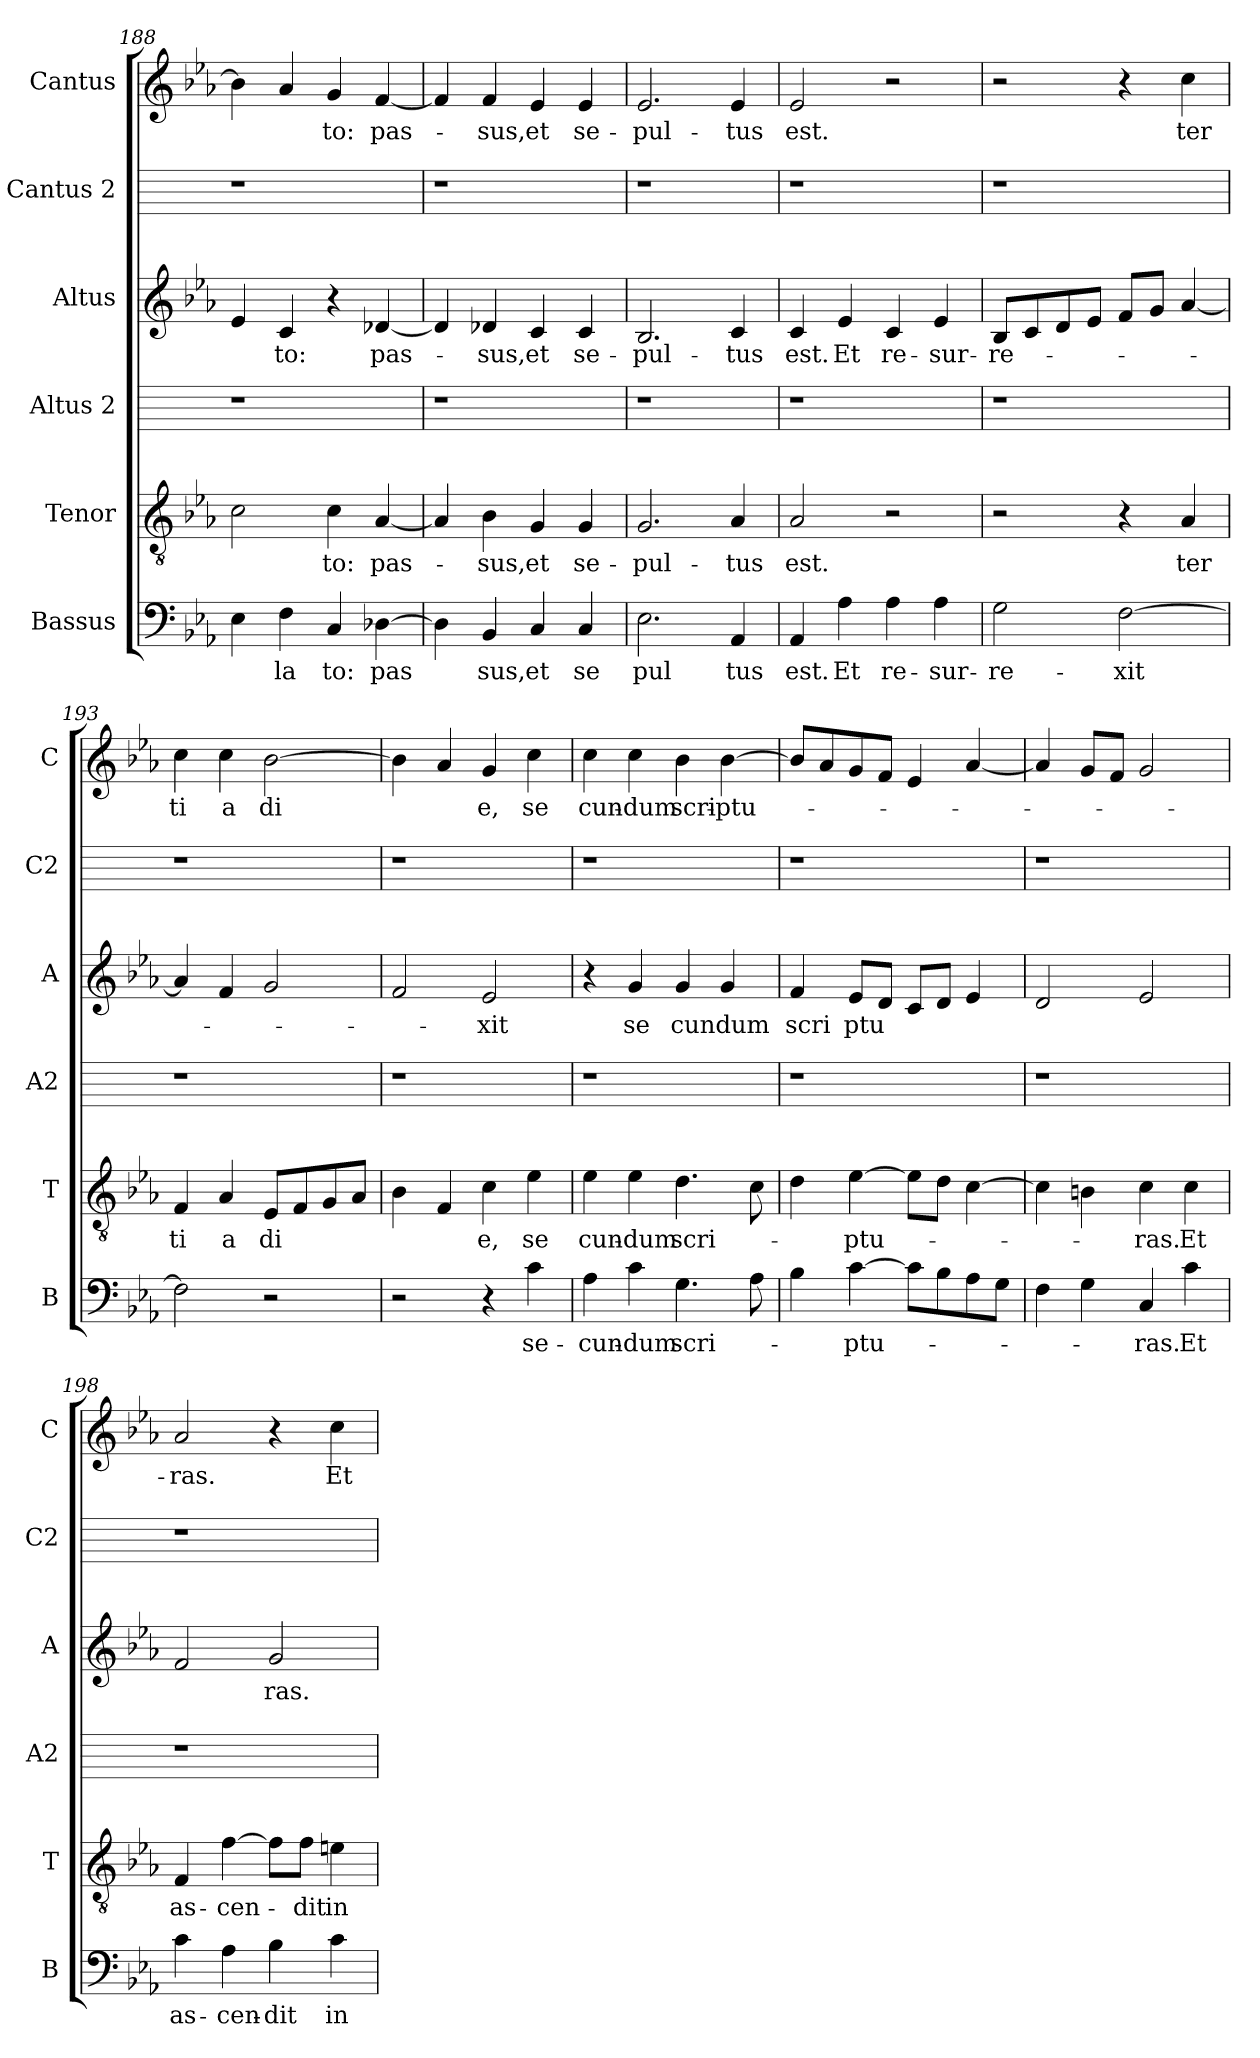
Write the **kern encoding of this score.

**kern	**text	**kern	**text	**kern	**kern	**text	**kern	**kern	**text
*part6	*part6	*part5	*part5	*part4	*part3	*part3	*part2	*part1	*part1
*staff6	*staff6	*staff5	*staff5	*staff4	*staff3	*staff3	*staff2	*staff1	*staff1
*I"Bassus	*	*I"Tenor	*	*I"Altus 2	*I"Altus	*	*I"Cantus 2	*I"Cantus	*
*I'B	*	*I'T	*	*I'A2	*I'A	*	*I'C2	*I'C	*
*clefF4	*	*clefGv2	*	*	*clefG2	*	*	*clefG2	*
*k[b-e-a-]	*	*k[b-e-a-]	*	*	*k[b-e-a-]	*	*	*k[b-e-a-]	*
*E-:	*	*E-:	*	*	*E-:	*	*	*E-:	*
=188	=188	=188	=188	=188	=188	=188	=188	=188	=188
4E-\	.	2c\	.	1r	4e-/	.	1r	4b-\]	.
!	!LO:LY:b:cj	!	!	!	!	!LO:LY:b:cj	!	!	!
4F\	la	.	.	.	4c/	-to:	.	4a-/	.
!	!LO:LY:b:cj	!	!LO:LY:b:cj	!	!	!	!	!	!LO:LY:b:cj
4C/	to:	4c\	-to:	.	4r	.	.	4g/	-to:
!	!LO:LY:b	!	!LO:LY:b	!	!	!LO:LY:b	!	!	!LO:LY:b
[>4D-X\	pas	[<4A-/	pas-	.	[<4d-X/	pas-	.	[<4f/	pas-
=189	=189	=189	=189	=189	=189	=189	=189	=189	=189
4D-\]	.	4A-/]	.	1r	4d-/]	.	1r	4f/]	.
!	!LO:LY:b:cj	!	!LO:LY:b:cj	!	!	!LO:LY:b:cj	!	!	!LO:LY:b:cj
4BB-/	sus,	4B-\	-sus,	.	4d-X/	-sus,	.	4f/	-sus,
!	!LO:LY:b:cj	!	!LO:LY:b:cj	!	!	!LO:LY:b:cj	!	!	!LO:LY:b:cj
4C/	et	4G/	et	.	4c/	et	.	4e-/	et
!	!LO:LY:b:cj	!	!LO:LY:b:cj	!	!	!LO:LY:b:cj	!	!	!LO:LY:b:cj
4C/	se	4G/	se-	.	4c/	se-	.	4e-/	se-
=190	=190	=190	=190	=190	=190	=190	=190	=190	=190
!	!LO:LY:b:cj	!	!LO:LY:b:cj	!	!	!LO:LY:b:cj	!	!	!LO:LY:b:cj
2.E-\	pul	2.G/	-pul-	1r	2.B-/	-pul-	1r	2.e-/	-pul-
!	!LO:LY:b:cj	!	!LO:LY:b:cj	!	!	!LO:LY:b:cj	!	!	!LO:LY:b:cj
4AA-/	tus	4A-/	-tus	.	4c/	-tus	.	4e-/	-tus
!!LO:LB:g=z
=191	=191	=191	=191	=191	=191	=191	=191	=191	=191
!	!LO:LY:b:cj	!	!LO:LY:b:cj	!	!	!LO:LY:b:cj	!	!	!LO:LY:b:cj
4AA-/	est.	2A-/	est.	1r	4c/	est.	1r	2e-/	est.
!	!LO:LY:b:cj	!	!	!	!	!LO:LY:b:cj	!	!	!
4A-\	Et	.	.	.	4e-/	Et	.	.	.
!	!LO:LY:b:cj	!	!	!	!	!LO:LY:b:cj	!	!	!
4A-\	re-	2r	.	.	4c/	re-	.	2r	.
!	!LO:LY:b:cj	!	!	!	!	!LO:LY:b:cj	!	!	!
4A-\	-sur-	.	.	.	4e-/	-sur-	.	.	.
=192	=192	=192	=192	=192	=192	=192	=192	=192	=192
!	!LO:LY:b:cj	!	!	!	!	!LO:LY:b:cj	!	!	!
2G\	-re-	2r	.	1r	8B-/L	-re-	1r	2r	.
.	.	.	.	.	8c/	.	.	.	.
.	.	.	.	.	8d/	.	.	.	.
.	.	.	.	.	8e-/J	.	.	.	.
!	!LO:LY:b:cj	!	!	!	!	!	!	!	!
[>2F\	-xit	4r	.	.	8f/L	.	.	4r	.
.	.	.	.	.	8g/J	.	.	.	.
!	!	!	!LO:LY:b:cj	!	!	!	!	!	!LO:LY:b:cj
.	.	4A-/	ter	.	[<4a-/	.	.	4cc\	ter
=193	=193	=193	=193	=193	=193	=193	=193	=193	=193
!	!	!	!LO:LY:b:cj	!	!	!	!	!	!LO:LY:b:cj
2F\]	.	4F/	ti	1r	4a-/]	.	1r	4cc\	ti
!	!	!	!LO:LY:b:cj	!	!	!	!	!	!LO:LY:b:cj
.	.	4A-/	a	.	4f/	.	.	4cc\	a
!	!	!	!LO:LY:b:cj	!	!	!	!	!	!LO:LY:b:cj
2r	.	8E-/L	di	.	2g/	.	.	[>2b-\	di
.	.	8F/	.	.	.	.	.	.	.
.	.	8G/	.	.	.	.	.	.	.
.	.	8A-/J	.	.	.	.	.	.	.
=194	=194	=194	=194	=194	=194	=194	=194	=194	=194
2r	.	4B-\	.	1r	2f/	.	1r	4b-\]	.
.	.	4F/	.	.	.	.	.	4a-/	.
!	!	!	!LO:LY:b:cj	!	!	!LO:LY:b:cj	!	!	!LO:LY:b:cj
4r	.	4c\	e,	.	2e-/	-xit	.	4g/	e,
!	!LO:LY:b:cj	!	!LO:LY:b:cj	!	!	!	!	!	!LO:LY:b:cj
4c\	se-	4e-\	se	.	.	.	.	4cc\	se
!!LO:PB:g=z
=195	=195	=195	=195	=195	=195	=195	=195	=195	=195
!	!LO:LY:b:cj	!	!LO:LY:b:cj	!	!	!	!	!	!LO:LY:b:cj
4A-\	-cun-	4e-\	cun-	1r	4r	.	1r	4cc\	cun-
!	!LO:LY:b:cj	!	!LO:LY:b:cj	!	!	!LO:LY:b:cj	!	!	!LO:LY:b:cj
4c\	-dum	4e-\	-dum	.	4g/	se	.	4cc\	-dum
!	!LO:LY:b	!	!LO:LY:b	!	!	!LO:LY:b:cj	!	!	!LO:LY:b:cj
4.G\	scri-	4.d\	scri-	.	4g/	cun	.	4b-\	scri-
!	!	!	!	!	!	!LO:LY:b:cj	!	!	!LO:LY:b
.	.	.	.	.	4g/	dum	.	[>4b-\	-ptu-
8A-\	.	8c\	.	.	.	.	.	.	.
=196	=196	=196	=196	=196	=196	=196	=196	=196	=196
!	!	!	!	!	!	!LO:LY:b:cj	!	!	!
4B-\	.	4d\	.	1r	4f/	scri	1r	8b-/L]	.
.	.	.	.	.	.	.	.	8a-/	.
!	!LO:LY:b	!	!LO:LY:b	!	!	!LO:LY:b	!	!	!
[>4c\	-ptu-	[>4e-\	-ptu-	.	8e-/L	ptu	.	8g/	.
.	.	.	.	.	8d/J	.	.	8f/J	.
8c\L]	.	8e-\L]	.	.	8c/L	.	.	4e-/	.
8B-\	.	8d\J	.	.	8d/J	.	.	.	.
8A-\	.	[>4c\	.	.	4e-/	.	.	[<4a-/	.
8G\J	.	.	.	.	.	.	.	.	.
=197	=197	=197	=197	=197	=197	=197	=197	=197	=197
4F\	.	4c\]	.	1r	2d/	.	1r	4a-/]	.
4G\	.	4Bn\	.	.	.	.	.	8g/L	.
.	.	.	.	.	.	.	.	8f/J	.
!	!LO:LY:b:cj	!	!LO:LY:b:cj	!	!	!	!	!	!
4C/	-ras.	4c\	-ras.	.	2e-/	.	.	2g/	.
!	!LO:LY:b:cj	!	!LO:LY:b:cj	!	!	!	!	!	!
4c\	Et	4c\	Et	.	.	.	.	.	.
=198	=198	=198	=198	=198	=198	=198	=198	=198	=198
!	!LO:LY:b:cj	!	!LO:LY:b:cj	!	!	!	!	!	!LO:LY:b:cj
4c\	as-	4F/	as-	1r	2f/	.	1r	2a-/	-ras.
!	!LO:LY:b:cj	!	!LO:LY:b	!	!	!	!	!	!
4A-\	-cen-	[>4f\	-cen-	.	.	.	.	.	.
!	!LO:LY:b:cj	!	!	!	!	!LO:LY:b:cj	!	!	!
4B-\	-dit	8f\L]	.	.	2g/	ras.	.	4r	.
!	!	!	!LO:LY:b:cj	!	!	!	!	!	!
.	.	8f\J	-dit	.	.	.	.	.	.
!	!LO:LY:b:cj	!	!LO:LY:b:cj	!	!	!	!	!	!LO:LY:b:cj
4c\	in	4en\	in	.	.	.	.	4cc\	Et
=	=	=	=	=	=	=	=	=	=
*-	*-	*-	*-	*-	*-	*-	*-	*-	*-
